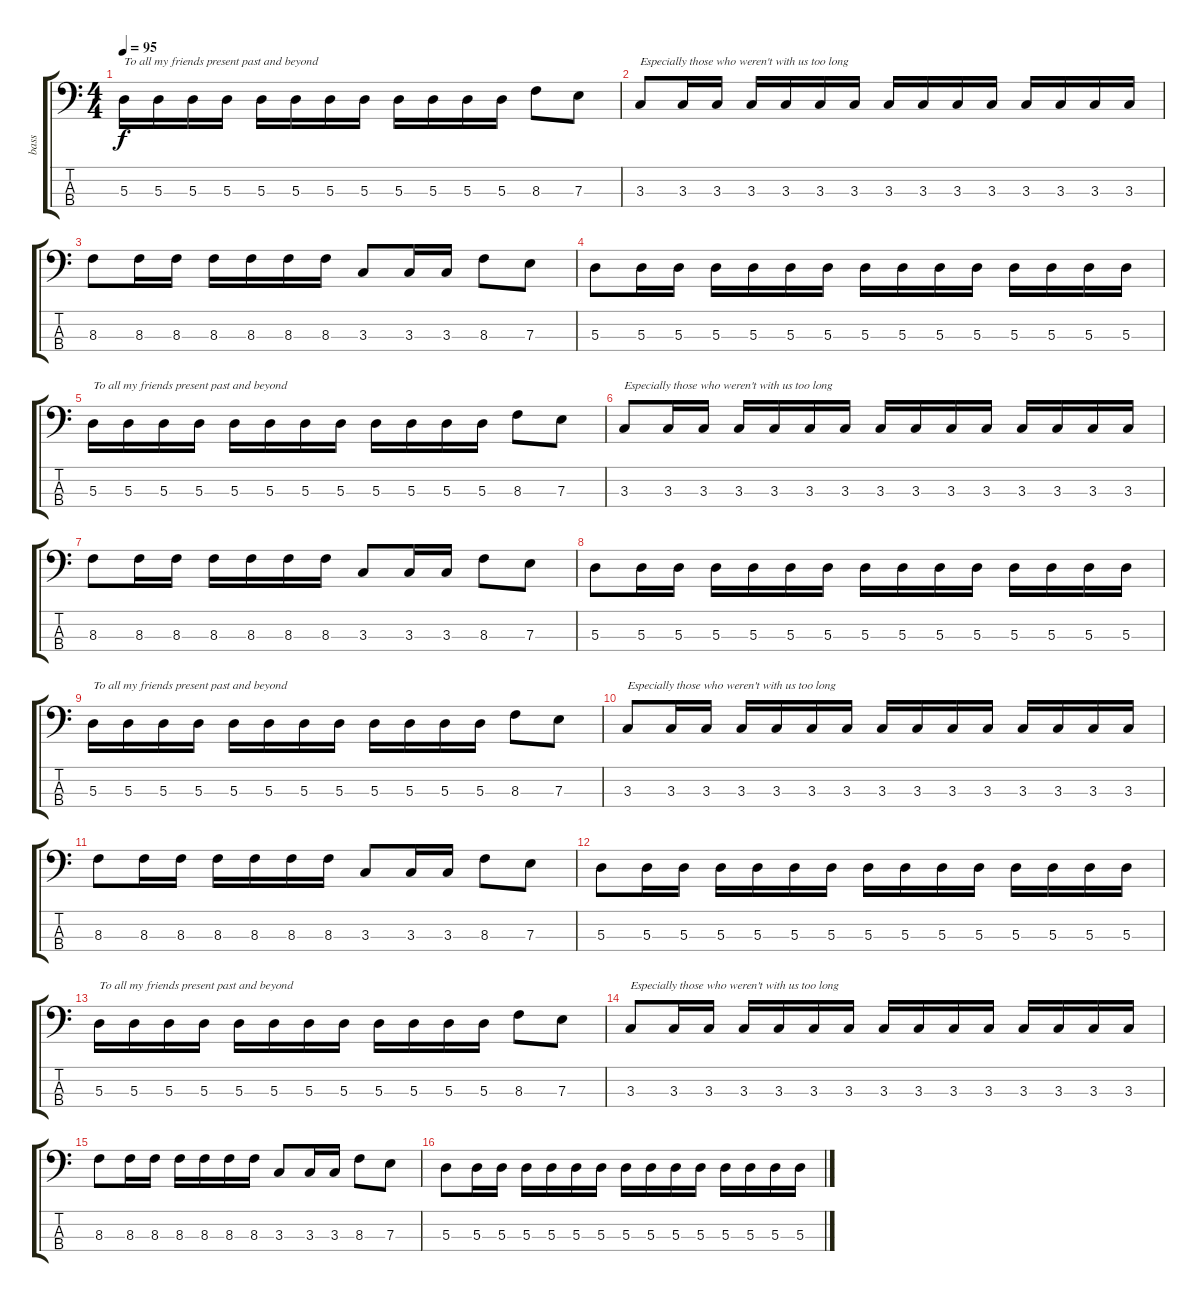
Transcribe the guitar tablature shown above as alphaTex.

\track ("bass" "bass") {instrument electricbasspick}
\staff {score tabs}
\tuning (G2 D2 A1 E1) {hide}
\ts (4 4)
\tempo 95
\clef f4
\ks c
5.3.16{txt "To all my friends present past and beyond" dy f} 5.3.16 5.3.16 5.3.16 5.3.16 5.3.16 5.3.16 5.3.16 5.3.16 5.3.16 5.3.16 5.3.16 8.3.8 7.3.8 |
3.3.8{txt "Especially those who weren't with us too long"} 3.3.16 3.3.16 3.3.16 3.3.16 3.3.16 3.3.16 3.3.16 3.3.16 3.3.16 3.3.16 3.3.16 3.3.16 3.3.16 3.3.16 |
8.3.8 8.3.16 8.3.16 8.3.16 8.3.16 8.3.16 8.3.16 3.3.8 3.3.16 3.3.16 8.3.8 7.3.8 |
5.3.8 5.3.16 5.3.16 5.3.16 5.3.16 5.3.16 5.3.16 5.3.16 5.3.16 5.3.16 5.3.16 5.3.16 5.3.16 5.3.16 5.3.16 |
5.3.16{txt "To all my friends present past and beyond"} 5.3.16 5.3.16 5.3.16 5.3.16 5.3.16 5.3.16 5.3.16 5.3.16 5.3.16 5.3.16 5.3.16 8.3.8 7.3.8 |
3.3.8{txt "Especially those who weren't with us too long"} 3.3.16 3.3.16 3.3.16 3.3.16 3.3.16 3.3.16 3.3.16 3.3.16 3.3.16 3.3.16 3.3.16 3.3.16 3.3.16 3.3.16 |
8.3.8 8.3.16 8.3.16 8.3.16 8.3.16 8.3.16 8.3.16 3.3.8 3.3.16 3.3.16 8.3.8 7.3.8 |
5.3.8 5.3.16 5.3.16 5.3.16 5.3.16 5.3.16 5.3.16 5.3.16 5.3.16 5.3.16 5.3.16 5.3.16 5.3.16 5.3.16 5.3.16 |
5.3.16{txt "To all my friends present past and beyond"} 5.3.16 5.3.16 5.3.16 5.3.16 5.3.16 5.3.16 5.3.16 5.3.16 5.3.16 5.3.16 5.3.16 8.3.8 7.3.8 |
3.3.8{txt "Especially those who weren't with us too long"} 3.3.16 3.3.16 3.3.16 3.3.16 3.3.16 3.3.16 3.3.16 3.3.16 3.3.16 3.3.16 3.3.16 3.3.16 3.3.16 3.3.16 |
8.3.8 8.3.16 8.3.16 8.3.16 8.3.16 8.3.16 8.3.16 3.3.8 3.3.16 3.3.16 8.3.8 7.3.8 |
5.3.8 5.3.16 5.3.16 5.3.16 5.3.16 5.3.16 5.3.16 5.3.16 5.3.16 5.3.16 5.3.16 5.3.16 5.3.16 5.3.16 5.3.16 |
5.3.16{txt "To all my friends present past and beyond"} 5.3.16 5.3.16 5.3.16 5.3.16 5.3.16 5.3.16 5.3.16 5.3.16 5.3.16 5.3.16 5.3.16 8.3.8 7.3.8 |
3.3.8{txt "Especially those who weren't with us too long"} 3.3.16 3.3.16 3.3.16 3.3.16 3.3.16 3.3.16 3.3.16 3.3.16 3.3.16 3.3.16 3.3.16 3.3.16 3.3.16 3.3.16 |
8.3.8 8.3.16 8.3.16 8.3.16 8.3.16 8.3.16 8.3.16 3.3.8 3.3.16 3.3.16 8.3.8 7.3.8 |
5.3.8 5.3.16 5.3.16 5.3.16 5.3.16 5.3.16 5.3.16 5.3.16 5.3.16 5.3.16 5.3.16 5.3.16 5.3.16 5.3.16 5.3.16
